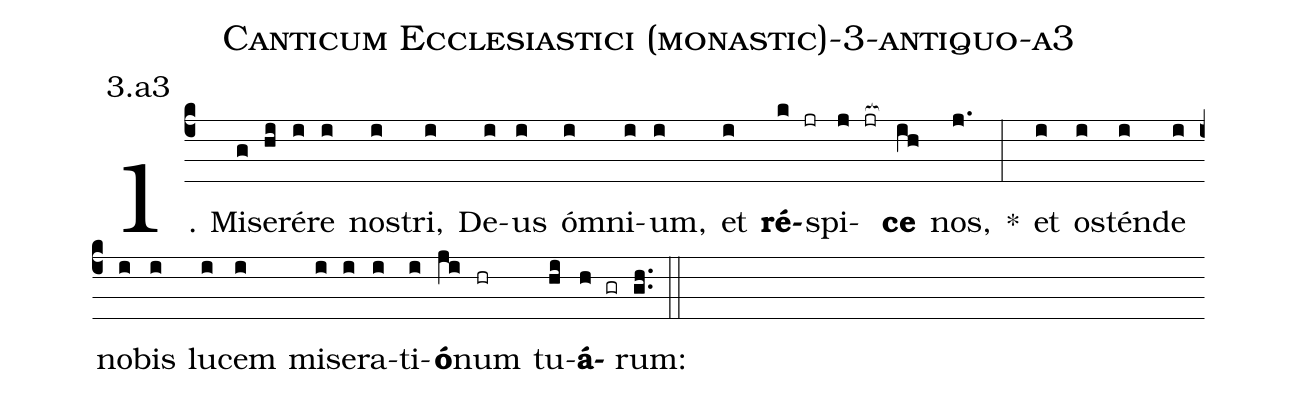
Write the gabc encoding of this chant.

name: Canticum Ecclesiastici (monastic)-3-antiquo-a3;
annotation: 3.a3;
%%
(c4)1. Mi(g)se(hi)ré(i)re(i) nos(i)tri,(i) De(i)us(i) óm(i)ni(i)um,(i) et(i) <b>ré</b>(k jr)spi(j jr[ocb:1{])<b>ce</b>(ih[ocb:0}]) nos,(j.) *(:) et(i) os(i)tén(i)de(i) no(i)bis(i) lu(i)cem(i) mi(i)se(i)ra(i)ti(i)<b>ó</b>(ji)num(hr) tu(hi)<b>á</b>(h gr)rum:(gh..) (::)
